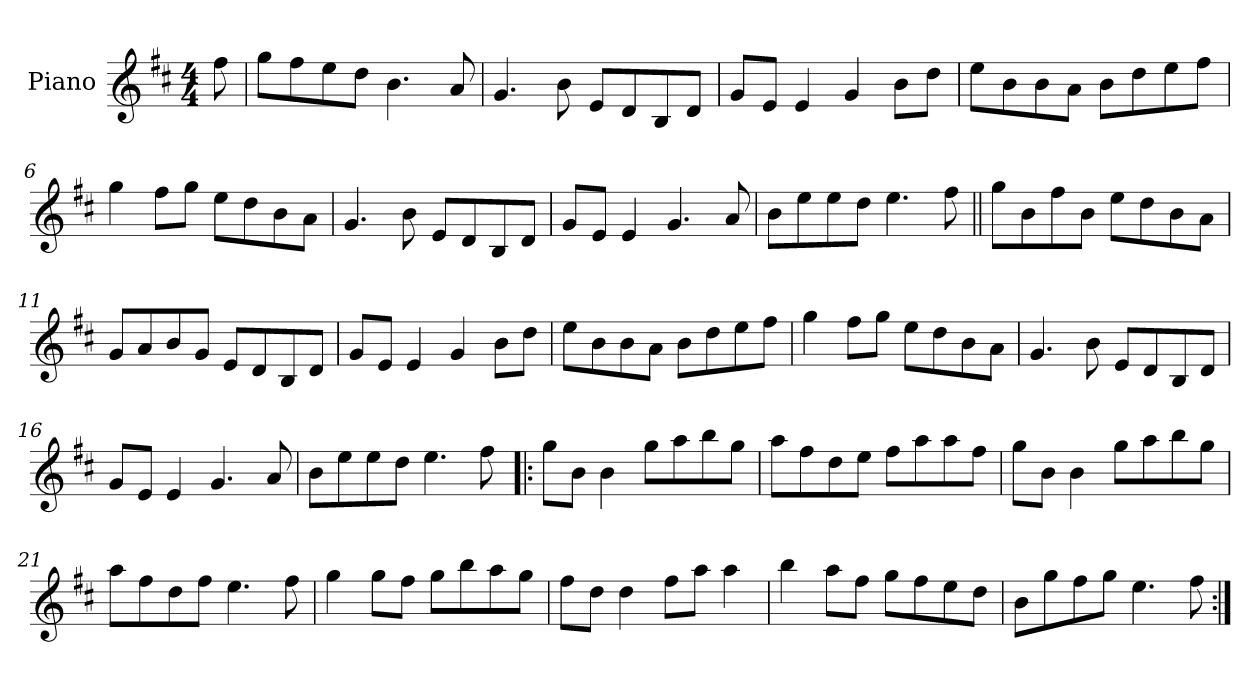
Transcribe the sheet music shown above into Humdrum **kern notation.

**kern
*part1
*staff1
*I"Piano
*I'Pno
*clefG2
*k[f#c#]
*E:dor
*M4/4
=1
8ff#\
=2
8gg\L
8ff#\
8ee\
8dd\J
4.b\
8a/
=3
4.g/
8b\
8e/L
8d/
8B/
8d/J
=4
8g/L
8e/J
4e/
4g/
8b\L
8dd\J
=5
8ee\L
8b\
8b\
8a\J
8b\L
8dd\
8ee\
8ff#\J
!!LO:LB:g=z
=6
4gg\
8ff#\L
8gg\J
8ee\L
8dd\
8b\
8a\J
=7
4.g/
8b\
8e/L
8d/
8B/
8d/J
=8
8g/L
8e/J
4e/
4.g/
8a/
=9
8b\L
8ee\
8ee\
8dd\J
4.ee\
8ff#\
=10||
8gg\L
8b\
8ff#\
8b\J
8ee\L
8dd\
8b\
8a\J
!!LO:LB:g=z
=11
8g/L
8a/
8b/
8g/J
8e/L
8d/
8B/
8d/J
=12
8g/L
8e/J
4e/
4g/
8b\L
8dd\J
=13
8ee\L
8b\
8b\
8a\J
8b\L
8dd\
8ee\
8ff#\J
=14
4gg\
8ff#\L
8gg\J
8ee\L
8dd\
8b\
8a\J
=15
4.g/
8b\
8e/L
8d/
8B/
8d/J
!!LO:LB:g=z
=16
8g/L
8e/J
4e/
4.g/
8a/
=17
8b\L
8ee\
8ee\
8dd\J
4.ee\
8ff#\
=18!|:
8gg\L
8b\J
4b\
8gg\L
8aa\
8bb\
8gg\J
=19
8aa\L
8ff#\
8dd\
8ee\J
8ff#\L
8aa\
8aa\
8ff#\J
=20
8gg\L
8b\J
4b\
8gg\L
8aa\
8bb\
8gg\J
!!LO:LB:g=z
=21
8aa\L
8ff#\
8dd\
8ff#\J
4.ee\
8ff#\
=22
4gg\
8gg\L
8ff#\J
8gg\L
8bb\
8aa\
8gg\J
=23
8ff#\L
8dd\J
4dd\
8ff#\L
8aa\J
4aa\
=24
4bb\
8aa\L
8ff#\J
8gg\L
8ff#\
8ee\
8dd\J
=25
8b\L
8gg\
8ff#\
8gg\J
4.ee\
8ff#\
=:|!
*-
